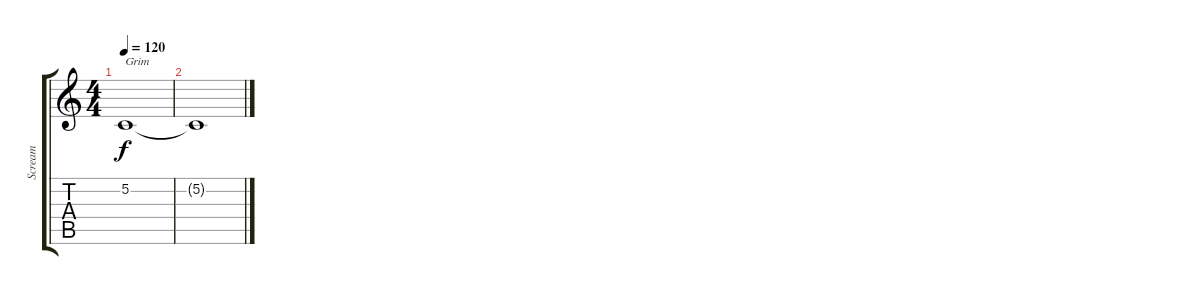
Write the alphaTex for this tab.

\track ("Scream" "Scream") {instrument lead8bassandlead}
\staff {score tabs}
\tuning (C4 G3 Eb3 Bb2 F2 C2) {hide}
\ts (4 4)
\tempo 120
\clef g2
\ks c
5.2.1{txt "Grim" dy f} |
5.2{t}.1
